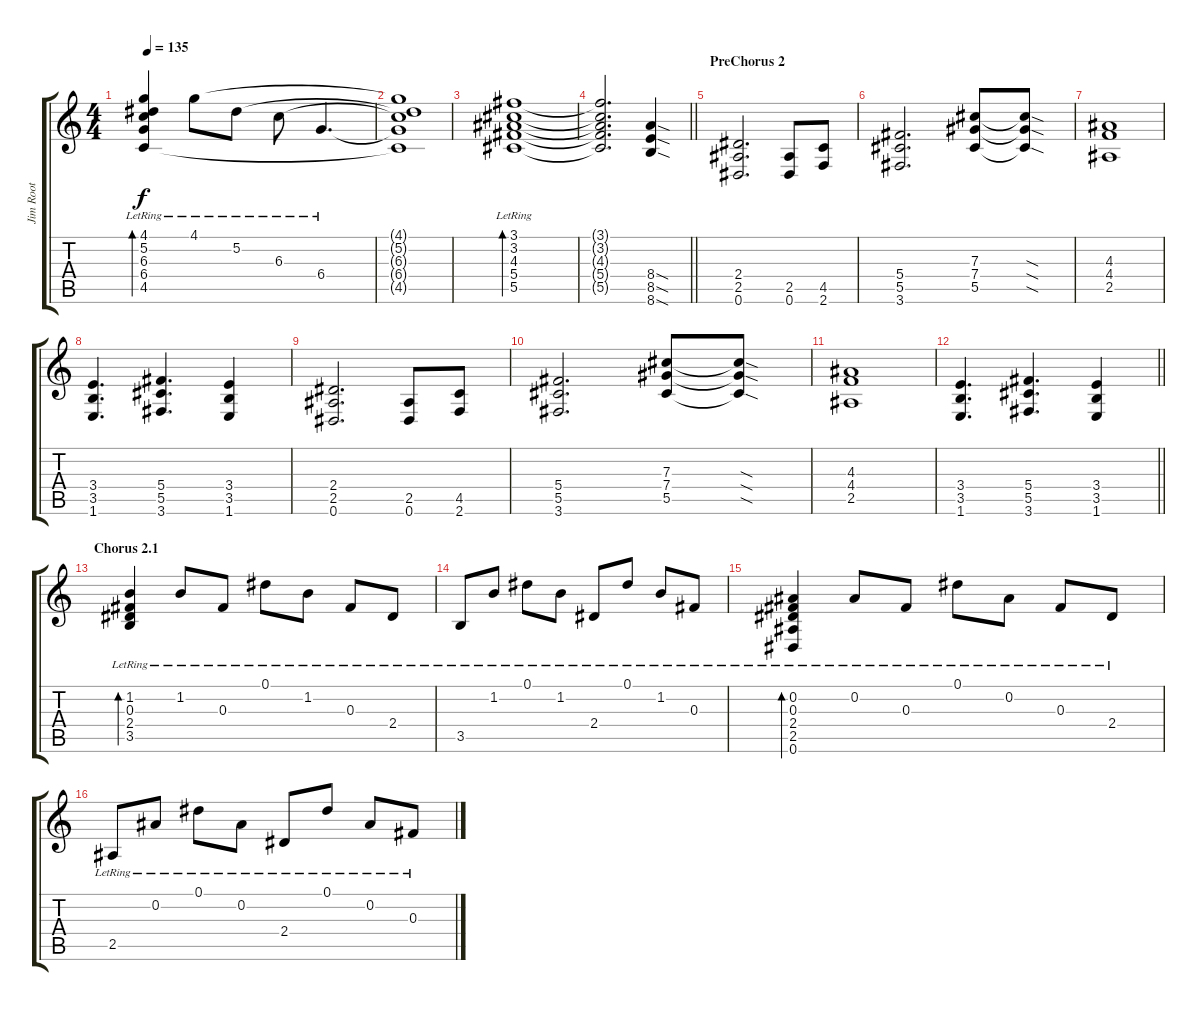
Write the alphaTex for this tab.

\track ("Jim Root" "Jim Root") {instrument distortionguitar}
\staff {score tabs}
\tuning (Eb4 Bb3 Gb3 Db3 Ab2 Eb2) {hide}
\ts (4 4)
\tempo 135
\clef g2
\ks c
(4.1{lr} 5.2{lr} 6.3{lr} 6.4{lr} 4.5{lr}).4{bd 120 dy f} 4.1{lr}.8 5.2{lr}.8 6.3{lr}.8 6.4{lr}.4{d} |
(4.1{t} 5.2{t} 6.3{t} 6.4{t} 4.5{t}).1 |
(3.1{lr} 3.2{lr} 4.3{lr} 5.4{lr} 5.5{lr}).1{bd 120} |
\barLineRight lightlight
(3.1{t} 3.2{t} 4.3{t} 5.4{t} 5.5{t}).2{d} (8.4{sod} 8.5{sod} 8.6{sod}).4{volume 13 instrument distortionguitar} |
\section ("" "PreChorus 2")
(2.4 2.5 0.6).2{d} (2.5 0.6).8 (4.5 2.6).8 |
(5.4 5.5 3.6).2{d} (7.3 7.4 5.5).8 (7.3{sod t} 7.4{sod t} 5.5{sod t}).8 |
(4.3 4.4 2.5).1 |
(3.4 3.5 1.6).4{d} (5.4 5.5 3.6).4{d} (3.4 3.5 1.6).4 |
(2.4 2.5 0.6).2{d} (2.5 0.6).8 (4.5 2.6).8 |
(5.4 5.5 3.6).2{d} (7.3 7.4 5.5).8 (7.3{sod t} 7.4{sod t} 5.5{sod t}).8 |
(4.3 4.4 2.5).1 |
\barLineRight lightlight
(3.4 3.5 1.6).4{d} (5.4 5.5 3.6).4{d} (3.4 3.5 1.6).4 |
\section ("" "Chorus 2.1")
(1.2{lr} 0.3{lr} 2.4{lr} 3.5{lr}).4{bd 120 volume 13 instrument acousticguitarsteel} 1.2{lr}.8 0.3{lr}.8 0.1{lr}.8 1.2{lr}.8 0.3{lr}.8 2.4{lr}.8 |
3.5{lr}.8 1.2{lr}.8 0.1{lr}.8 1.2{lr}.8 2.4{lr}.8 0.1{lr}.8 1.2{lr}.8 0.3{lr}.8 |
(0.2{lr} 0.3{lr} 2.4{lr} 2.5{lr} 0.6{lr}).4{bd 120} 0.2{lr}.8 0.3{lr}.8 0.1{lr}.8 0.2{lr}.8 0.3{lr}.8 2.4{lr}.8 |
2.5{lr}.8 0.2{lr}.8 0.1{lr}.8 0.2{lr}.8 2.4{lr}.8 0.1{lr}.8 0.2{lr}.8 0.3{lr}.8
